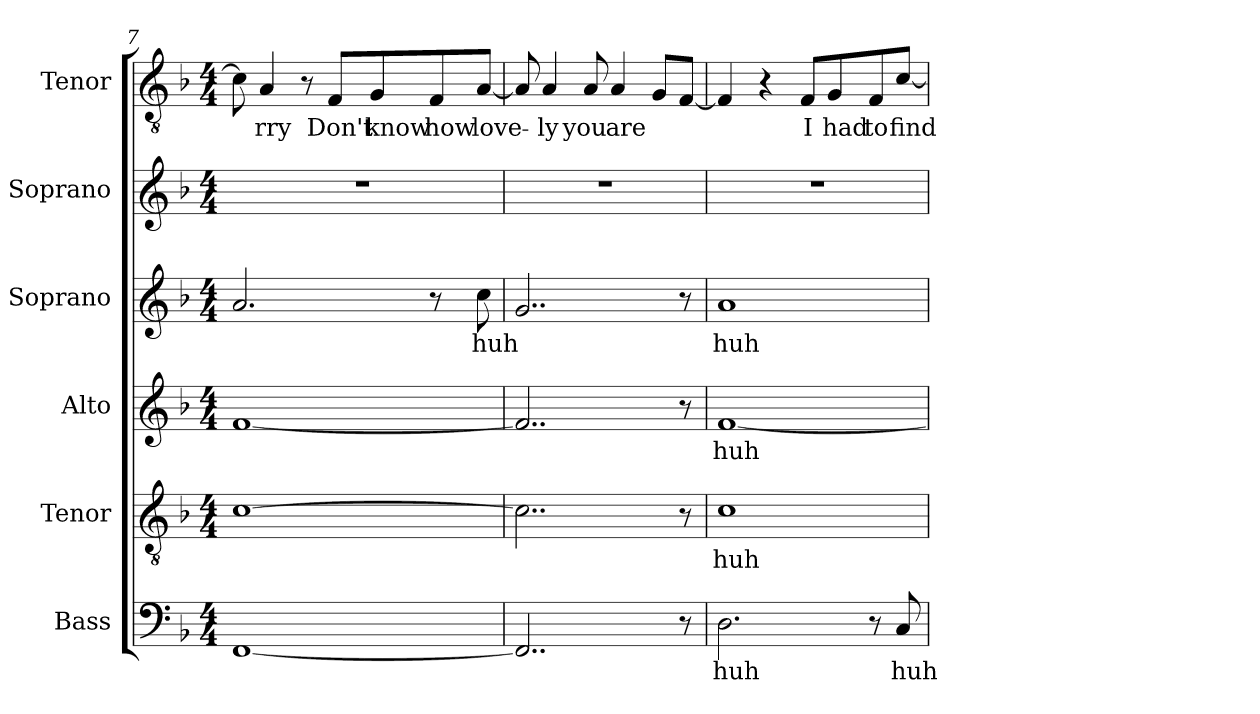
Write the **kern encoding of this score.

**kern	**text	**kern	**text	**kern	**text	**kern	**text	**kern	**kern	**text
*part6	*part6	*part5	*part5	*part4	*part4	*part3	*part3	*part2	*part1	*part1
*staff6	*staff6	*staff5	*staff5	*staff4	*staff4	*staff3	*staff3	*staff2	*staff1	*staff1
*I"Bass	*	*I"Tenor	*	*I"Alto	*	*I"Soprano	*	*I"Soprano	*I"Tenor	*
*I'B.	*	*I'T.	*	*I'A.	*	*I'S.	*	*I'S.	*I'T.	*
*clefF4	*	*clefGv2	*	*clefG2	*	*clefG2	*	*clefG2	*clefGv2	*
*k[b-]	*	*k[b-]	*	*k[b-]	*	*k[b-]	*	*k[b-]	*k[b-]	*
*M4/4	*	*M4/4	*	*M4/4	*	*M4/4	*	*M4/4	*M4/4	*
=7	=7	=7	=7	=7	=7	=7	=7	=7	=7	=7
[1FF	.	[1c	.	[1f	.	2.a/	.	1r	8c\]	.
!	!	!	!	!	!	!	!	!	!	!LO:LY:b
.	.	.	.	.	.	.	.	.	4A/	-rry
.	.	.	.	.	.	.	.	.	8r	.
!	!	!	!	!	!	!	!	!	!	!LO:LY:b
.	.	.	.	.	.	.	.	.	8F/L	Don't
!	!	!	!	!	!	!	!	!	!	!LO:LY:b
.	.	.	.	.	.	.	.	.	8G/	know
!	!	!	!	!	!	!	!	!	!	!LO:LY:b
.	.	.	.	.	.	8r	.	.	8F/	how
!	!	!	!	!	!	!	!LO:LY:b	!	!	!LO:LY:b
.	.	.	.	.	.	8cc\	huh	.	[8A/J	love-
=8	=8	=8	=8	=8	=8	=8	=8	=8	=8	=8
2..FF/]	.	2..c\]	.	2..f/]	.	2..g/	.	1r	8A/]	.
!	!	!	!	!	!	!	!	!	!	!LO:LY:b
.	.	.	.	.	.	.	.	.	4A/	-ly
!	!	!	!	!	!	!	!	!	!	!LO:LY:b
.	.	.	.	.	.	.	.	.	8A/	you
!	!	!	!	!	!	!	!	!	!	!LO:LY:b
.	.	.	.	.	.	.	.	.	4A/	are
.	.	.	.	.	.	.	.	.	8G/L	.
8r	.	8r	.	8r	.	8r	.	.	[8F/J	.
!!LO:LB:g=z
=9	=9	=9	=9	=9	=9	=9	=9	=9	=9	=9
!	!LO:LY:b	!	!LO:LY:b	!	!LO:LY:b	!	!LO:LY:b	!	!	!
2.D\	huh	1c	huh	[1f	huh	1a	huh	1r	4F/]	.
.	.	.	.	.	.	.	.	.	4r	.
!	!	!	!	!	!	!	!	!	!	!LO:LY:b
.	.	.	.	.	.	.	.	.	8F/L	I
!	!	!	!	!	!	!	!	!	!	!LO:LY:b
.	.	.	.	.	.	.	.	.	8G/	had
!	!	!	!	!	!	!	!	!	!	!LO:LY:b
8r	.	.	.	.	.	.	.	.	8F/	to
!	!LO:LY:b	!	!	!	!	!	!	!	!	!LO:LY:b
8C/	huh	.	.	.	.	.	.	.	[8c/J	find
=	=	=	=	=	=	=	=	=	=	=
*-	*-	*-	*-	*-	*-	*-	*-	*-	*-	*-
